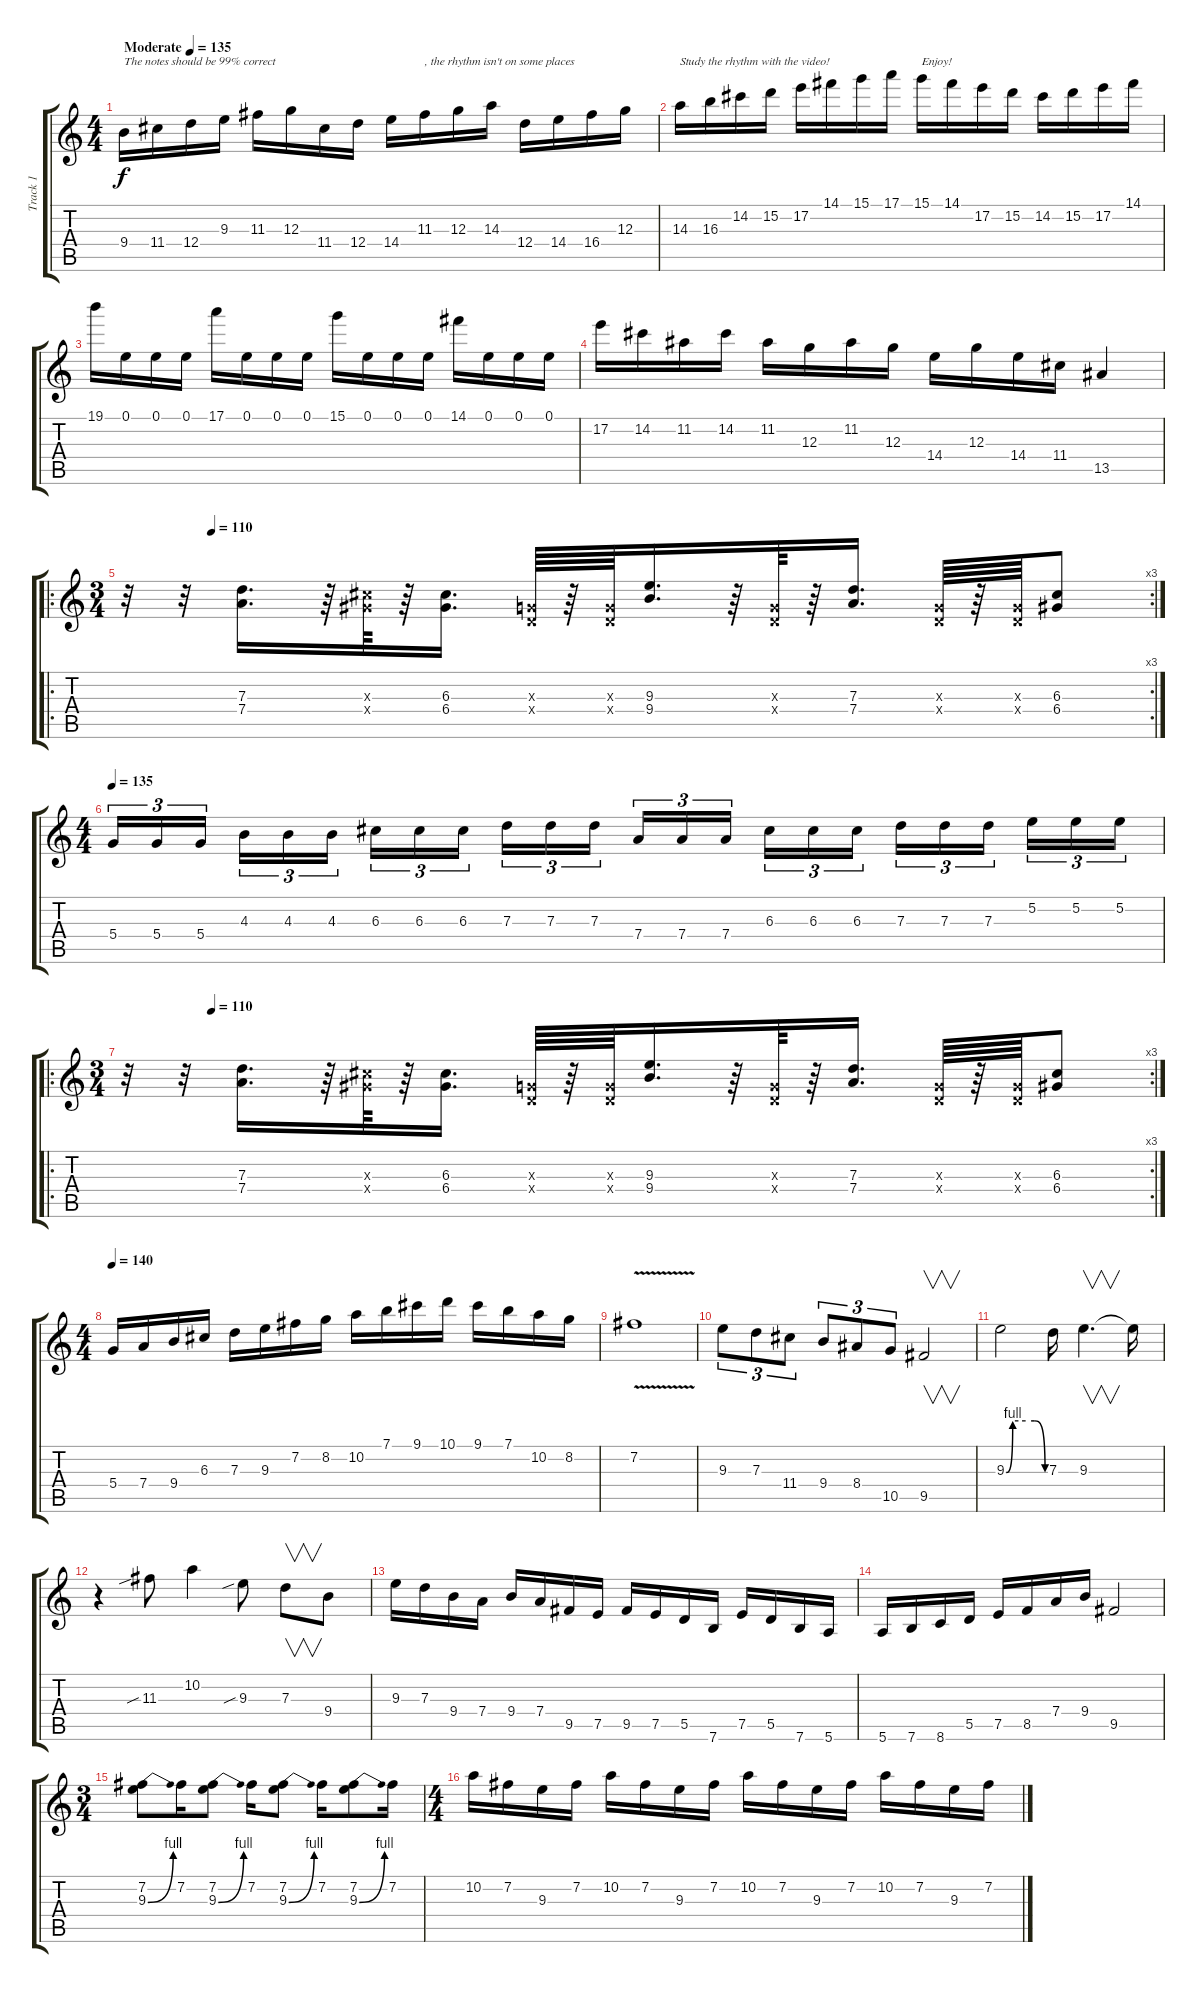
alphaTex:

\track ("Track 1" "Track 1") {instrument overdrivenguitar}
\staff {score tabs}
\tuning (E4 B3 G3 D3 A2 E2) {hide}
\ts (4 4)
\tempo (135 "Moderate")
\clef g2
\ks c
9.4.16{txt "The notes should be 99% correct" dy f instrument overdrivenguitar} 11.4.16 12.4.16 9.3.16 11.3.16 12.3.16 11.4.16 12.4.16 14.4.16 11.3.16{txt ", the rhythm isn't on some places"} 12.3.16 14.3.16 12.4.16 14.4.16 16.4.16 12.3.16 |
14.3.16{txt "Study the rhythm with the video!"} 16.3.16 14.2.16 15.2.16 17.2.16 14.1.16 15.1.16 17.1.16 15.1.16{txt "Enjoy!"} 14.1.16 17.2.16 15.2.16 14.2.16 15.2.16 17.2.16 14.1.16 |
19.1.16 0.1.16 0.1.16 0.1.16 17.1.16 0.1.16 0.1.16 0.1.16 15.1.16 0.1.16 0.1.16 0.1.16 14.1.16 0.1.16 0.1.16 0.1.16 |
17.2.16 14.2.16 11.2.16 14.2.16 11.2.16 12.3.16 11.2.16 12.3.16 14.4.16 12.3.16 14.4.16 11.4.16 13.5.4 |
\ro
\rc 3
\ts (3 4)
\tempo (110 0.08333333333333333)
r.32 r.32 (7.3 7.4).16{d} r.64 (6.3{x} 6.4{x}).64 r.64 (6.3 6.4).16{d} (0.3{x} 0.4{x}).64 r.64 (0.3{x} 0.4{x}).64 (9.3 9.4).16{d} r.64 (0.3{x} 0.4{x}).64 r.64 (7.3 7.4).16{d} (0.3{x} 0.4{x}).64 r.64 (0.3{x} 0.4{x}).64 (6.3 6.4).8 |
\ts (4 4)
\tempo 135
5.4.16{tu (3 2)} 5.4.16{tu (3 2)} 5.4.16{tu (3 2) beam splitsecondary} 4.3.16{tu (3 2)} 4.3.16{tu (3 2)} 4.3.16{tu (3 2)} 6.3.16{tu (3 2)} 6.3.16{tu (3 2)} 6.3.16{tu (3 2) beam splitsecondary} 7.3.16{tu (3 2)} 7.3.16{tu (3 2)} 7.3.16{tu (3 2)} 7.4.16{tu (3 2)} 7.4.16{tu (3 2)} 7.4.16{tu (3 2) beam splitsecondary} 6.3.16{tu (3 2)} 6.3.16{tu (3 2)} 6.3.16{tu (3 2)} 7.3.16{tu (3 2)} 7.3.16{tu (3 2)} 7.3.16{tu (3 2) beam splitsecondary} 5.2.16{tu (3 2)} 5.2.16{tu (3 2)} 5.2.16{tu (3 2)} |
\ro
\rc 3
\ts (3 4)
\tempo (110 0.08333333333333333)
r.32 r.32 (7.3 7.4).16{d} r.64 (6.3{x} 6.4{x}).64 r.64 (6.3 6.4).16{d} (0.3{x} 0.4{x}).64 r.64 (0.3{x} 0.4{x}).64 (9.3 9.4).16{d} r.64 (0.3{x} 0.4{x}).64 r.64 (7.3 7.4).16{d} (0.3{x} 0.4{x}).64 r.64 (0.3{x} 0.4{x}).64 (6.3 6.4).8 |
\ts (4 4)
\tempo 140
5.4.16 7.4.16 9.4.16 6.3.16 7.3.16 9.3.16 7.2.16 8.2.16 10.2.16 7.1.16 9.1.16 10.1.16 9.1.16 7.1.16 10.2.16 8.2.16 |
7.2{v}.1 |
9.3.8{tu (3 2)} 7.3.8{tu (3 2)} 11.4.8{tu (3 2)} 9.4.8{tu (3 2)} 8.4.8{tu (3 2)} 10.5.8{tu (3 2)} 9.5.2{v} |
9.3{be (custom 0 0 10 4 30 4 44 4 60 0)}.2 7.3.16 9.3.4{v d} 9.3{t}.16 |
r.4 11.3{sib}.8 10.2.4 9.3{sib}.8 7.3.8{v} 9.4.8 |
9.3.16 7.3.16 9.4.16 7.4.16 9.4.16 7.4.16 9.5.16 7.5.16 9.5.16 7.5.16 5.5.16 7.6.16 7.5.16 5.5.16 7.6.16 5.6.16 |
5.6.16 7.6.16 8.6.16 5.5.16 7.5.16 8.5.16 7.4.16 9.4.16 9.5.2 |
\ts (3 4)
(7.2 9.3{be (bend 0 0 60 4)}).8 7.2.16 (7.2 9.3{be (bend 0 0 60 4)}).8 7.2.16 (7.2 9.3{be (bend 0 0 60 4)}).8 7.2.16 (7.2 9.3{be (bend 0 0 60 4)}).8 7.2.16 |
\ts (4 4)
10.2.16 7.2.16 9.3.16 7.2.16 10.2.16 7.2.16 9.3.16 7.2.16 10.2.16 7.2.16 9.3.16 7.2.16 10.2.16 7.2.16 9.3.16 7.2.16
